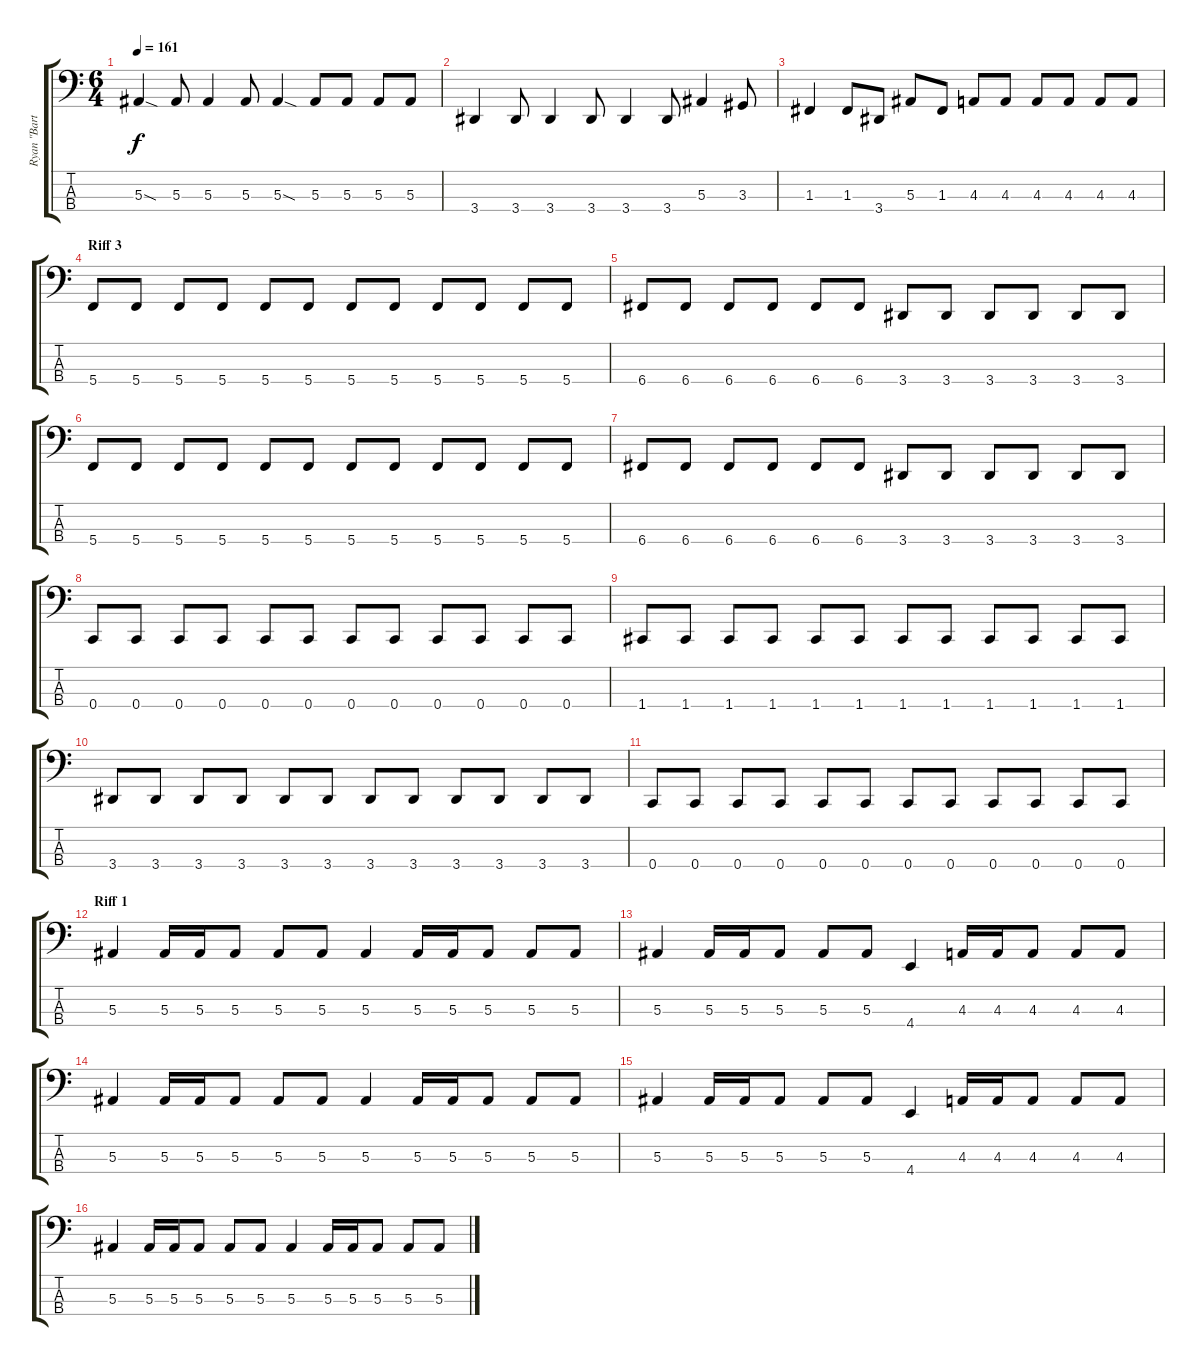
\track ("Ryan \"Bart\" Willams (Bass)" "Ryan \"Bart") {instrument electricbassfinger}
\staff {score tabs}
\tuning (Eb2 Bb1 F1 C1) {hide}
\ts (6 4)
\tempo 161
\clef f4
\ks c
5.3{sod}.4{dy f} 5.3.8 5.3.4 5.3.8 5.3{sod}.4 5.3.8 5.3.8 5.3.8 5.3.8 |
3.4.4 3.4.8 3.4.4 3.4.8 3.4.4 3.4.8 5.3.4 3.3.8 |
1.3.4 1.3.8 3.4.8 5.3.8 1.3.8 4.3.8 4.3.8 4.3.8 4.3.8 4.3.8 4.3.8 |
\section ("" "Riff 3")
5.4.8 5.4.8 5.4.8 5.4.8 5.4.8 5.4.8 5.4.8 5.4.8 5.4.8 5.4.8 5.4.8 5.4.8 |
6.4.8 6.4.8 6.4.8 6.4.8 6.4.8 6.4.8 3.4.8 3.4.8 3.4.8 3.4.8 3.4.8 3.4.8 |
5.4.8 5.4.8 5.4.8 5.4.8 5.4.8 5.4.8 5.4.8 5.4.8 5.4.8 5.4.8 5.4.8 5.4.8 |
6.4.8 6.4.8 6.4.8 6.4.8 6.4.8 6.4.8 3.4.8 3.4.8 3.4.8 3.4.8 3.4.8 3.4.8 |
0.4.8 0.4.8 0.4.8 0.4.8 0.4.8 0.4.8 0.4.8 0.4.8 0.4.8 0.4.8 0.4.8 0.4.8 |
1.4.8 1.4.8 1.4.8 1.4.8 1.4.8 1.4.8 1.4.8 1.4.8 1.4.8 1.4.8 1.4.8 1.4.8 |
3.4.8 3.4.8 3.4.8 3.4.8 3.4.8 3.4.8 3.4.8 3.4.8 3.4.8 3.4.8 3.4.8 3.4.8 |
0.4.8 0.4.8 0.4.8 0.4.8 0.4.8 0.4.8 0.4.8 0.4.8 0.4.8 0.4.8 0.4.8 0.4.8 |
\section ("" "Riff 1")
5.3.4 5.3.16 5.3.16 5.3.8 5.3.8 5.3.8 5.3.4 5.3.16 5.3.16 5.3.8 5.3.8 5.3.8 |
5.3.4 5.3.16 5.3.16 5.3.8 5.3.8 5.3.8 4.4.4 4.3.16 4.3.16 4.3.8 4.3.8 4.3.8 |
5.3.4 5.3.16 5.3.16 5.3.8 5.3.8 5.3.8 5.3.4 5.3.16 5.3.16 5.3.8 5.3.8 5.3.8 |
5.3.4 5.3.16 5.3.16 5.3.8 5.3.8 5.3.8 4.4.4 4.3.16 4.3.16 4.3.8 4.3.8 4.3.8 |
5.3.4 5.3.16 5.3.16 5.3.8 5.3.8 5.3.8 5.3.4 5.3.16 5.3.16 5.3.8 5.3.8 5.3.8
